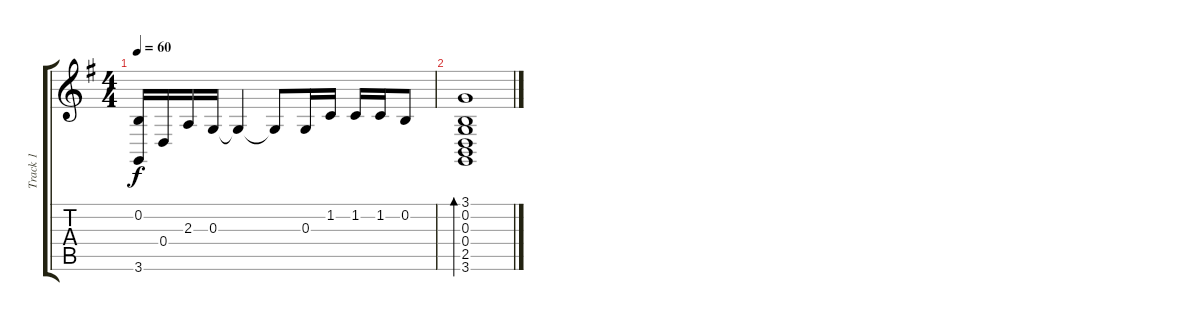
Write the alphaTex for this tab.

\track ("Track 1" "Track 1") {instrument brightacousticpiano}
\staff {score tabs}
\tuning (E4 B3 G3 D3 A2 E2) {hide}
\ts (4 4)
\tempo 60
\clef g2
\ks g
(0.2 3.6).16{dy f} 0.4.16 2.3.16 0.3.16 0.3{t}.4 0.3{t}.8 0.3.16 1.2.16 1.2.16 1.2.16 0.2.8 |
(3.1 0.2 0.3 0.4 2.5 3.6).1{bd 240}
